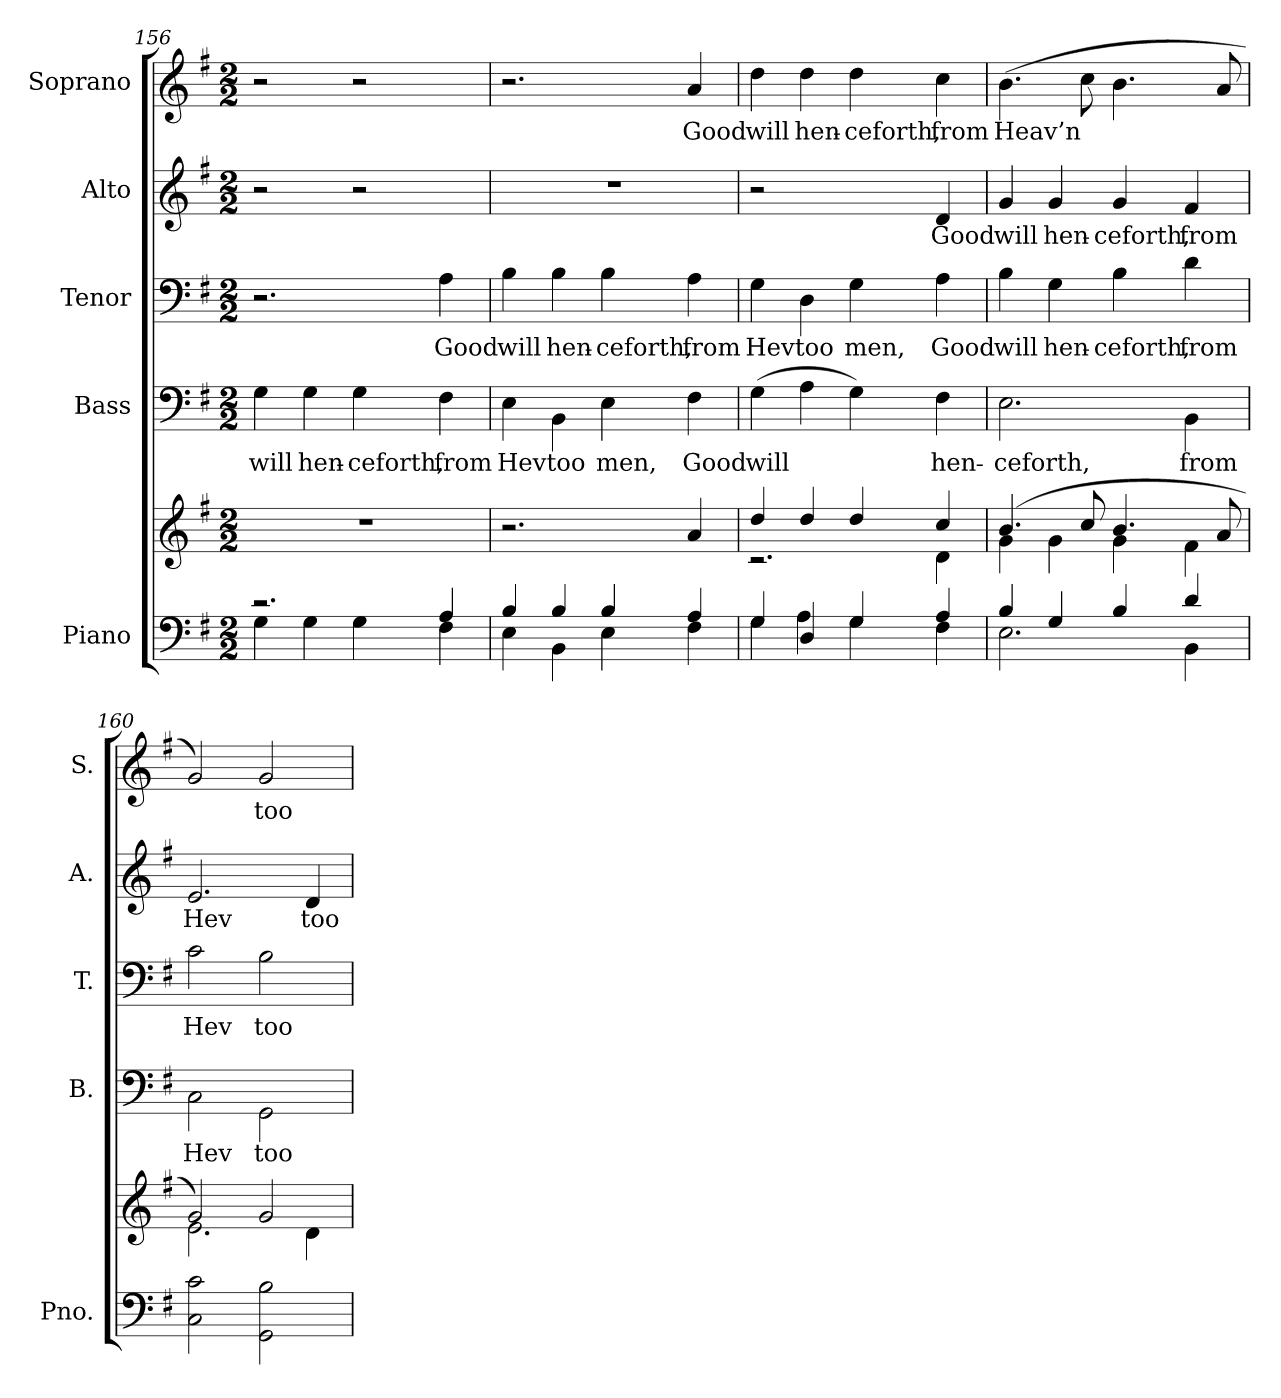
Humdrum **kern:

**kern	**kern	**kern	**text	**kern	**text	**kern	**text	**kern	**text
*part5	*part5	*part4	*part4	*part3	*part3	*part2	*part2	*part1	*part1
*staff6	*staff5	*staff4	*staff4	*staff3	*staff3	*staff2	*staff2	*staff1	*staff1
*I"Piano	*	*I"Bass	*	*I"Tenor	*	*I"Alto	*	*I"Soprano	*
*I'Pno.	*	*I'B.	*	*I'T.	*	*I'A.	*	*I'S.	*
*clefF4	*clefG2	*clefF4	*	*clefF4	*	*clefG2	*	*clefG2	*
*k[f#]	*k[f#]	*k[f#]	*	*k[f#]	*	*k[f#]	*	*k[f#]	*
*G:	*G:	*G:	*	*G:	*	*G:	*	*G:	*
*M2/2	*M2/2	*M2/2	*	*M2/2	*	*M2/2	*	*M2/2	*
=156	=156	=156	=156	=156	=156	=156	=156	=156	=156
*^	*	*	*	*	*	*	*	*	*
!	!	!	!	!LO:LY:b:color=#000000	!	!	!	!	!	!
2.r	4Gi\	1r	4Gi\	will	2.r	.	2r	.	2r	.
!	!	!	!	!LO:LY:b:color=#000000	!	!	!	!	!	!
.	4Gi\	.	4Gi\	hen-	.	.	.	.	.	.
!	!	!	!	!LO:LY:b:color=#000000	!	!	!	!	!	!
.	4Gi\	.	4Gi\	-ceforth,	.	.	2r	.	2r	.
!	!	!	!	!LO:LY:b:color=#000000	!	!	!	!	!	!
!	!	!	!	!	!	!LO:LY:b:color=#000000	!	!	!	!
4Ai/	4F#i\	.	4F#i\	from	4Ai\	Good	.	.	.	.
=157	=157	=157	=157	=157	=157	=157	=157	=157	=157	=157
!	!	!	!	!LO:LY:b:color=#000000	!	!	!	!	!	!
!	!	!	!	!	!	!LO:LY:b:color=#000000	!	!	!	!
4Bi/	4Ei\	2.r	4Ei\	Hev	4Bi\	will	1r	.	2.r	.
!	!	!	!	!LO:LY:b:color=#000000	!	!	!	!	!	!
!	!	!	!	!	!	!LO:LY:b:color=#000000	!	!	!	!
4Bi/	4BBi\	.	4BBi\	too	4Bi\	hen-	.	.	.	.
!	!	!	!	!LO:LY:b:color=#000000	!	!	!	!	!	!
!	!	!	!	!	!	!LO:LY:b:color=#000000	!	!	!	!
4Bi/	4Ei\	.	4Ei\	men,	4Bi\	-ceforth,	.	.	.	.
!	!	!	!	!LO:LY:b:color=#000000	!	!	!	!	!	!
!	!	!	!	!	!	!LO:LY:b:color=#000000	!	!	!	!
!	!	!	!	!	!	!	!	!	!	!LO:LY:b:color=#000000
4Ai/	4F#i\	4ai/	4F#i\	Good	4Ai\	from	.	.	4ai/	Good
!!LO:PB:g=z
=158	=158	=158	=158	=158	=158	=158	=158	=158	=158	=158
*	*	*^	*	*	*	*	*	*	*	*
!	!	!	!	!	!LO:LY:b:color=#000000	!	!	!	!	!	!
!	!	!	!	!	!	!	!LO:LY:b:color=#000000	!	!	!	!
!	!	!	!	!	!	!	!	!	!	!	!LO:LY:b:color=#000000
4Gi/	4Gi\	4ddi/	2.r	(4Gi\	will	4Gi\	Hev	2r	.	4ddi\	will
!	!	!	!	!	!	!	!LO:LY:b:color=#000000	!	!	!	!
!	!	!	!	!	!	!	!	!	!	!	!LO:LY:b:color=#000000
4Di/	4Ai\	4ddi/	.	4Ai\	.	4Di\	too	.	.	4ddi\	hen-
!	!	!	!	!	!	!	!LO:LY:b:color=#000000	!	!	!	!
!	!	!	!	!	!	!	!	!	!	!	!LO:LY:b:color=#000000
4Gi/	4Gi\	4ddi/	.	4Gi\)	.	4Gi\	men,	4ryy	.	4ddi\	-ceforth,
!	!	!	!	!	!LO:LY:b:color=#000000	!	!	!	!	!	!
!	!	!	!	!	!	!	!LO:LY:b:color=#000000	!	!	!	!
!	!	!	!	!	!	!	!	!	!LO:LY:b:color=#000000	!	!
!	!	!	!	!	!	!	!	!	!	!	!LO:LY:b:color=#000000
4Ai/	4F#i\	4cci/	4di\	4F#i\	hen-	4Ai\	Good	4di/	Good	4cci\	from
=159	=159	=159	=159	=159	=159	=159	=159	=159	=159	=159	=159
!	!	!	!	!	!LO:LY:b:color=#000000	!	!	!	!	!	!
!	!	!	!	!	!	!	!LO:LY:b:color=#000000	!	!	!	!
!	!	!	!	!	!	!	!	!	!LO:LY:b:color=#000000	!	!
!	!	!	!	!	!	!	!	!	!	!	!LO:LY:b:color=#000000
4Bi/	2.Ei\	(4.bi/	4gi\	2.Ei\	-ceforth,	4Bi\	will	4gi/	will	(4.bi\	Heav’n
!	!	!	!	!	!	!	!LO:LY:b:color=#000000	!	!	!	!
!	!	!	!	!	!	!	!	!	!LO:LY:b:color=#000000	!	!
4Gi/	.	.	4gi\	.	.	4Gi\	hen-	4gi/	hen-	.	.
.	.	8cci/	.	.	.	.	.	.	.	8cci\	.
!	!	!	!	!	!	!	!LO:LY:b:color=#000000	!	!	!	!
!	!	!	!	!	!	!	!	!	!LO:LY:b:color=#000000	!	!
4Bi/	.	4.bi/	4gi\	.	.	4Bi\	-ceforth,	4gi/	-ceforth,	4.bi\	.
!	!	!	!	!	!LO:LY:b:color=#000000	!	!	!	!	!	!
!	!	!	!	!	!	!	!LO:LY:b:color=#000000	!	!	!	!
!	!	!	!	!	!	!	!	!	!LO:LY:b:color=#000000	!	!
4di/	4BBi\	.	4f#i\	4BBi\	from	4di\	from	4f#i/	from	.	.
.	.	8ai/	.	.	.	.	.	.	.	8ai/	.
*v	*v	*	*	*	*	*	*	*	*	*	*
=160	=160	=160	=160	=160	=160	=160	=160	=160	=160	=160
!	!	!	!	!LO:LY:b:color=#000000	!	!	!	!	!	!
!	!	!	!	!	!	!LO:LY:b:color=#000000	!	!	!	!
!	!	!	!	!	!	!	!	!LO:LY:b:color=#000000	!	!
2Ci\ 2ci	2gi/)	2.ei\	2Ci\	Hev	2ci\	Hev	2.ei/	Hev	2gi/)	.
!	!	!	!	!LO:LY:b:color=#000000	!	!	!	!	!	!
!	!	!	!	!	!	!LO:LY:b:color=#000000	!	!	!	!
!	!	!	!	!	!	!	!	!	!	!LO:LY:b:color=#000000
2GGi\ 2Bi	2gi/	.	2GGi\	too	2Bi\	too	.	.	2gi/	too
!	!	!	!	!	!	!	!	!LO:LY:b:color=#000000	!	!
.	.	4di\	.	.	.	.	4di/	too	.	.
*	*v	*v	*	*	*	*	*	*	*	*
=	=	=	=	=	=	=	=	=	=
*-	*-	*-	*-	*-	*-	*-	*-	*-	*-
